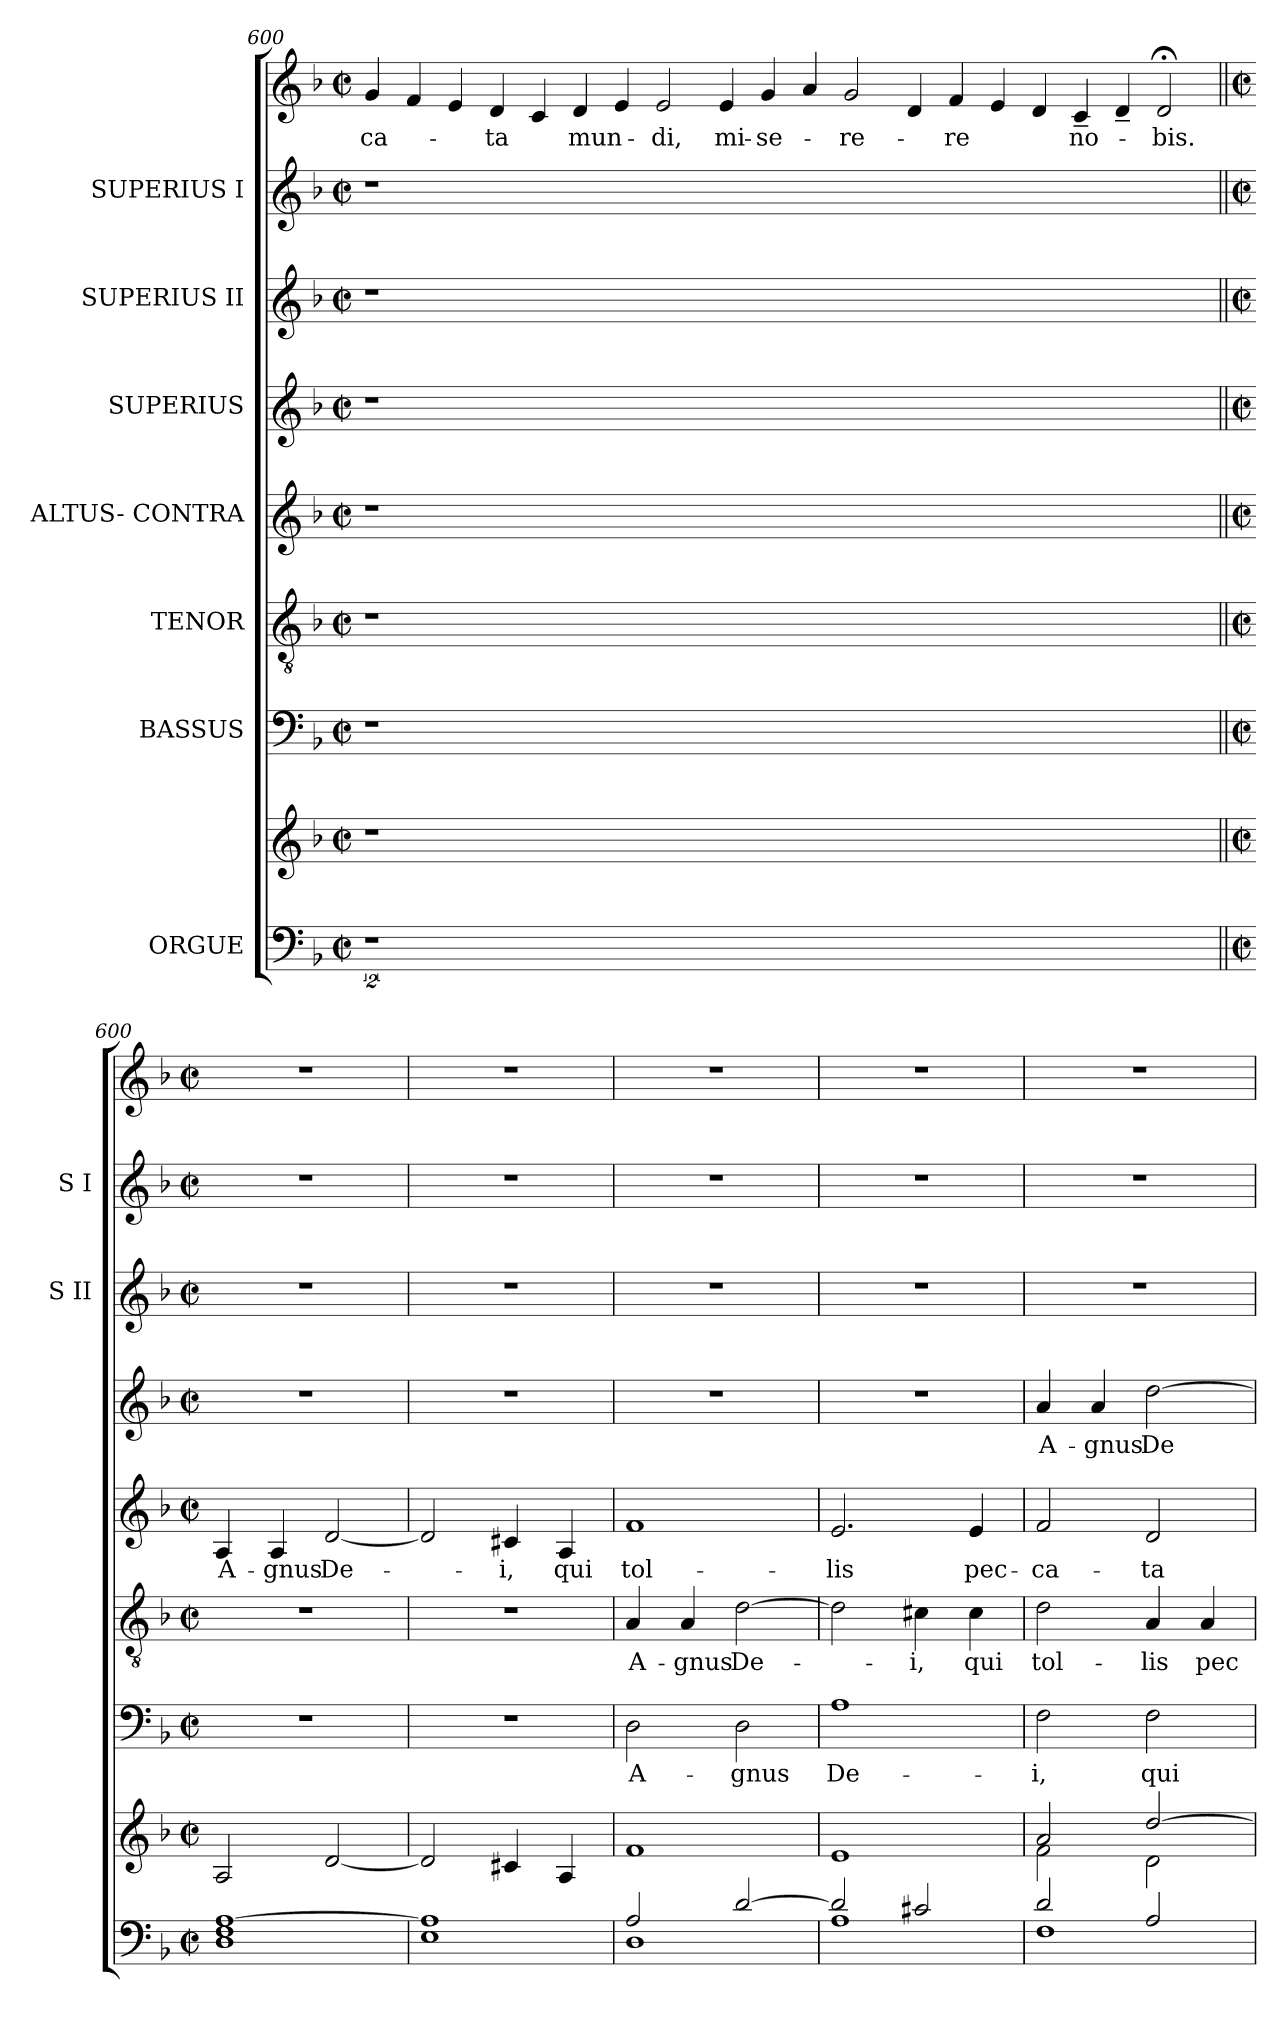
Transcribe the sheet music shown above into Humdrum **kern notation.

**kern	**kern	**kern	**text	**kern	**text	**kern	**text	**kern	**text	**kern	**kern	**kern	**text
*part8	*part8	*part7	*part7	*part6	*part6	*part5	*part5	*part4	*part4	*part3	*part2	*part1	*part1
*staff9	*staff8	*staff7	*staff7	*staff6	*staff6	*staff5	*staff5	*staff4	*staff4	*staff3	*staff2	*staff1	*staff1
*I"ORGUE	*	*I"BASSUS	*	*I"TENOR	*	*I"ALTUS- CONTRA	*	*I"SUPERIUS	*	*I"SUPERIUS II	*I"SUPERIUS I	*	*
*	*	*	*	*	*	*	*	*	*	*I'S II	*I'S I	*	*
!!LO:LB:g=z
*clefF4	*clefG2	*clefF4	*	*clefGv2	*	*clefG2	*	*clefG2	*	*clefG2	*clefG2	*clefG2	*
*k[b-]	*k[b-]	*k[b-]	*	*k[b-]	*	*k[b-]	*	*k[b-]	*	*k[b-]	*k[b-]	*k[b-]	*
*d:	*d:	*d:	*	*d:	*	*d:	*	*d:	*	*d:	*d:	*d:	*
*M2/2	*M2/2	*M2/2	*	*M2/2	*	*M2/2	*	*M2/2	*	*M2/2	*M2/2	*M2/2	*
*met(c|)	*met(c|)	*met(c|)	*	*met(c|)	*	*met(c|)	*	*met(c|)	*	*met(c|)	*met(c|)	*met(c|)	*
=600X7	=600X7	=600X7	=600X7	=600X7	=600X7	=600X7	=600X7	=600X7	=600X7	=600X7	=600X7	=600X7	=600X7
!	!	!	!	!	!	!	!	!	!	!	!	!	!LO:LY:b
2%11r	1r	1r	.	1r	.	1r	.	1r	.	1r	1r	4g	-ca-
.	.	.	.	.	.	.	.	.	.	.	.	4f	.
.	.	.	.	.	.	.	.	.	.	.	.	4e	.
!	!	!	!	!	!	!	!	!	!	!	!	!	!LO:LY:b
.	.	.	.	.	.	.	.	.	.	.	.	4d	-ta
.	00ryy	00ryy	.	00ryy	.	00ryy	.	00ryy	.	00ryy	00ryy	4c	.
!	!	!	!	!	!	!	!	!	!	!	!	!	!LO:LY:b
.	.	.	.	.	.	.	.	.	.	.	.	4d	mun-
.	.	.	.	.	.	.	.	.	.	.	.	4e	.
!	!	!	!	!	!	!	!	!	!	!	!	!	!LO:LY:b
.	.	.	.	.	.	.	.	.	.	.	.	2e	-di,
!	!	!	!	!	!	!	!	!	!	!	!	!	!LO:LY:b
.	.	.	.	.	.	.	.	.	.	.	.	4e	mi-
!	!	!	!	!	!	!	!	!	!	!	!	!	!LO:LY:b
.	.	.	.	.	.	.	.	.	.	.	.	4g	-se-
.	.	.	.	.	.	.	.	.	.	.	.	4a	.
!	!	!	!	!	!	!	!	!	!	!	!	!	!LO:LY:b
.	.	.	.	.	.	.	.	.	.	.	.	2g	-re-
.	.	.	.	.	.	.	.	.	.	.	.	4d	.
!	!	!	!	!	!	!	!	!	!	!	!	!	!LO:LY:b
.	.	.	.	.	.	.	.	.	.	.	.	4f	-re
.	.	.	.	.	.	.	.	.	.	.	.	4e	.
.	.	.	.	.	.	.	.	.	.	.	.	4d	.
!	!	!	!	!	!	!	!	!	!	!	!	!	!LO:LY:b
.	.	.	.	.	.	.	.	.	.	.	.	4c~<	no-
.	.	.	.	.	.	.	.	.	.	.	.	4d~<	.
!	!	!	!	!	!	!	!	!	!	!	!	!	!LO:LY:b
.	2ryy	2ryy	.	2ryy	.	2ryy	.	2ryy	.	2ryy	2ryy	2d;<	-bis.
!!LO:LB:g=z
=600X8||	=600X8||	=600X8||	=600X8||	=600X8||	=600X8||	=600X8||	=600X8||	=600X8||	=600X8||	=600X8||	=600X8||	=600X8||	=600X8||
*M2/2	*M2/2	*M2/2	*	*M2/2	*	*M2/2	*	*M2/2	*	*M2/2	*M2/2	*M2/2	*
*met(c|)	*met(c|)	*met(c|)	*	*met(c|)	*	*met(c|)	*	*met(c|)	*	*met(c|)	*met(c|)	*met(c|)	*
*^	*	*	*	*	*	*	*	*	*	*	*	*	*
!	!	!	!	!	!	!	!	!LO:LY:b	!	!	!	!	!	!
[>1A	1D 1F	2A/	1r	.	1r	.	4A/	A-	1r	.	1r	1r	1r	.
!	!	!	!	!	!	!	!	!LO:LY:b	!	!	!	!	!	!
.	.	.	.	.	.	.	4A/	-gnus	.	.	.	.	.	.
!	!	!	!	!	!	!	!	!LO:LY:b	!	!	!	!	!	!
.	.	[2d/	.	.	.	.	[2d/	De-	.	.	.	.	.	.
=601	=601	=601	=601	=601	=601	=601	=601	=601	=601	=601	=601	=601	=601	=601
1A]	1E	2d/]	1r	.	1r	.	2d/]	.	1r	.	1r	1r	1r	.
!	!	!	!	!	!	!	!	!LO:LY:b	!	!	!	!	!	!
.	.	4c#X/	.	.	.	.	4c#X/	-i,	.	.	.	.	.	.
!	!	!	!	!	!	!	!	!LO:LY:b	!	!	!	!	!	!
.	.	4A/	.	.	.	.	4A/	qui	.	.	.	.	.	.
=602	=602	=602	=602	=602	=602	=602	=602	=602	=602	=602	=602	=602	=602	=602
!	!	!	!	!LO:LY:b	!	!LO:LY:b	!	!LO:LY:b	!	!	!	!	!	!
2A/	1D	1f	2D\	A-	4A/	A-	1f	tol-	1r	.	1r	1r	1r	.
!	!	!	!	!	!	!LO:LY:b	!	!	!	!	!	!	!	!
.	.	.	.	.	4A/	-gnus	.	.	.	.	.	.	.	.
!	!	!	!	!LO:LY:b	!	!LO:LY:b	!	!	!	!	!	!	!	!
[>2d/	.	.	2D\	-gnus	[2d\	De-	.	.	.	.	.	.	.	.
=603	=603	=603	=603	=603	=603	=603	=603	=603	=603	=603	=603	=603	=603	=603
!	!	!	!	!LO:LY:b	!	!	!	!LO:LY:b	!	!	!	!	!	!
2d/]	1A	1e	1A	De-	2d\]	.	2.e/	-lis	1r	.	1r	1r	1r	.
!	!	!	!	!	!	!LO:LY:b	!	!	!	!	!	!	!	!
2c#X/	.	.	.	.	4c#X\	-i,	.	.	.	.	.	.	.	.
!	!	!	!	!	!	!LO:LY:b	!	!LO:LY:b	!	!	!	!	!	!
.	.	.	.	.	4c#\	qui	4e/	pec-	.	.	.	.	.	.
=604	=604	=604	=604	=604	=604	=604	=604	=604	=604	=604	=604	=604	=604	=604
*	*	*^	*	*	*	*	*	*	*	*	*	*	*	*
!	!	!	!	!	!LO:LY:b	!	!LO:LY:b	!	!LO:LY:b	!	!LO:LY:b	!	!	!	!
2d/	1F	2a/	2f\	2F\	-i,	2d\	tol-	2f/	-ca-	4a/	A-	1r	1r	1r	.
!	!	!	!	!	!	!	!	!	!	!	!LO:LY:b	!	!	!	!
.	.	.	.	.	.	.	.	.	.	4a/	-gnus	.	.	.	.
!	!	!	!	!	!LO:LY:b	!	!LO:LY:b	!	!LO:LY:b	!	!LO:LY:b	!	!	!	!
2A/	.	[>2dd/	2d\	2F\	qui	4A/	-lis	2d/	-ta	[2dd\	De-	.	.	.	.
!	!	!	!	!	!	!	!LO:LY:b	!	!	!	!	!	!	!	!
.	.	.	.	.	.	4A/	pec-	.	.	.	.	.	.	.	.
*v	*v	*	*	*	*	*	*	*	*	*	*	*	*	*	*
*	*v	*v	*	*	*	*	*	*	*	*	*	*	*	*
=	=	=	=	=	=	=	=	=	=	=	=	=	=
*-	*-	*-	*-	*-	*-	*-	*-	*-	*-	*-	*-	*-	*-
